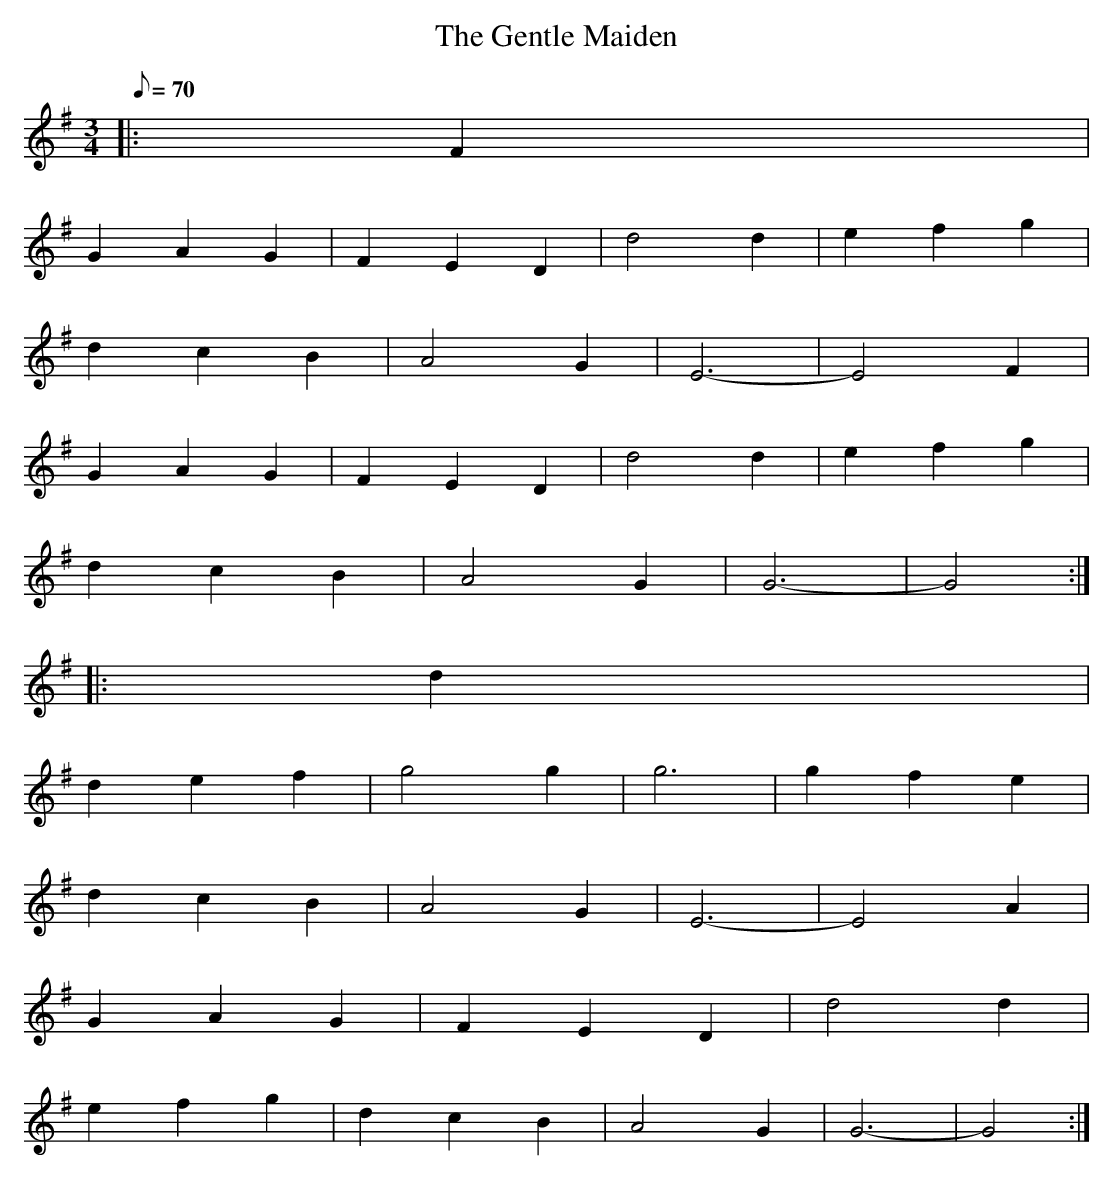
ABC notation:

X:1
T: The Gentle Maiden
M: 3/4
L: 1/8
Q: 70
K: G
|: F2 |
G2 A2 G2 | F2 E2 D2 | d4 d2 | e2 f2 g2 |
d2 c2 B2 | A4 G2 | E6- | E4 F2 |
G2 A2 G2 | F2 E2 D2 | d4 d2 | e2 f2 g2 |
d2 c2 B2 | A4 G2 | G6- | G4 :|
|: d2 |
d2 e2 f2 | g4 g2 | g6 | g2 f2 e2 |
d2 c2 B2 | A4 G2 | E6- | E4 A2 |
G2 A2 G2 | F2 E2 D2 | d4 d2 |
e2 f2 g2 | d2 c2 B2 | A4 G2 | G6- | G4 :|
